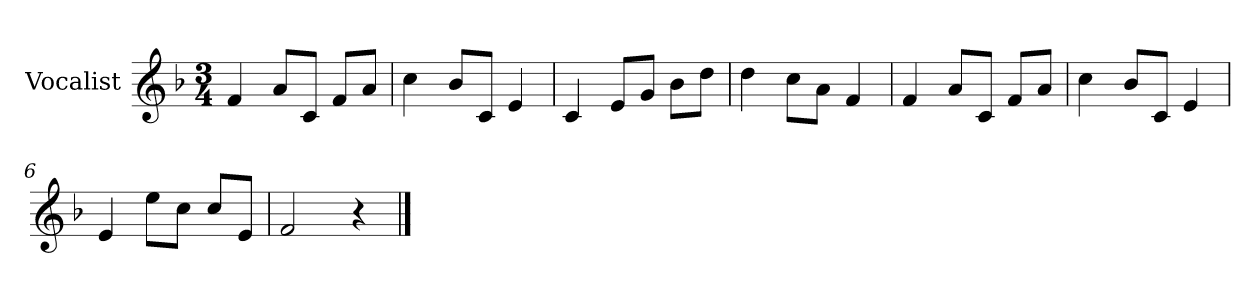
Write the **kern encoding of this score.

**kern
*part1
*staff1
*I"Vocalist
*k[b-]
*F:
*M3/4
=
4f
8aL
8cJ
8fL
8aJ
=1
4cc
8b-L
8cJ
4e
=2
4c
8eL
8gJ
8b-L
8ddJ
=3
4dd
8ccL
8aJ
4f
=4
4f
8aL
8cJ
8fL
8aJ
=5
4cc
8b-L
8cJ
4e
=6
4e
8eeL
8ccJ
8ccL
8eJ
=7
2f
4r
==
*-
